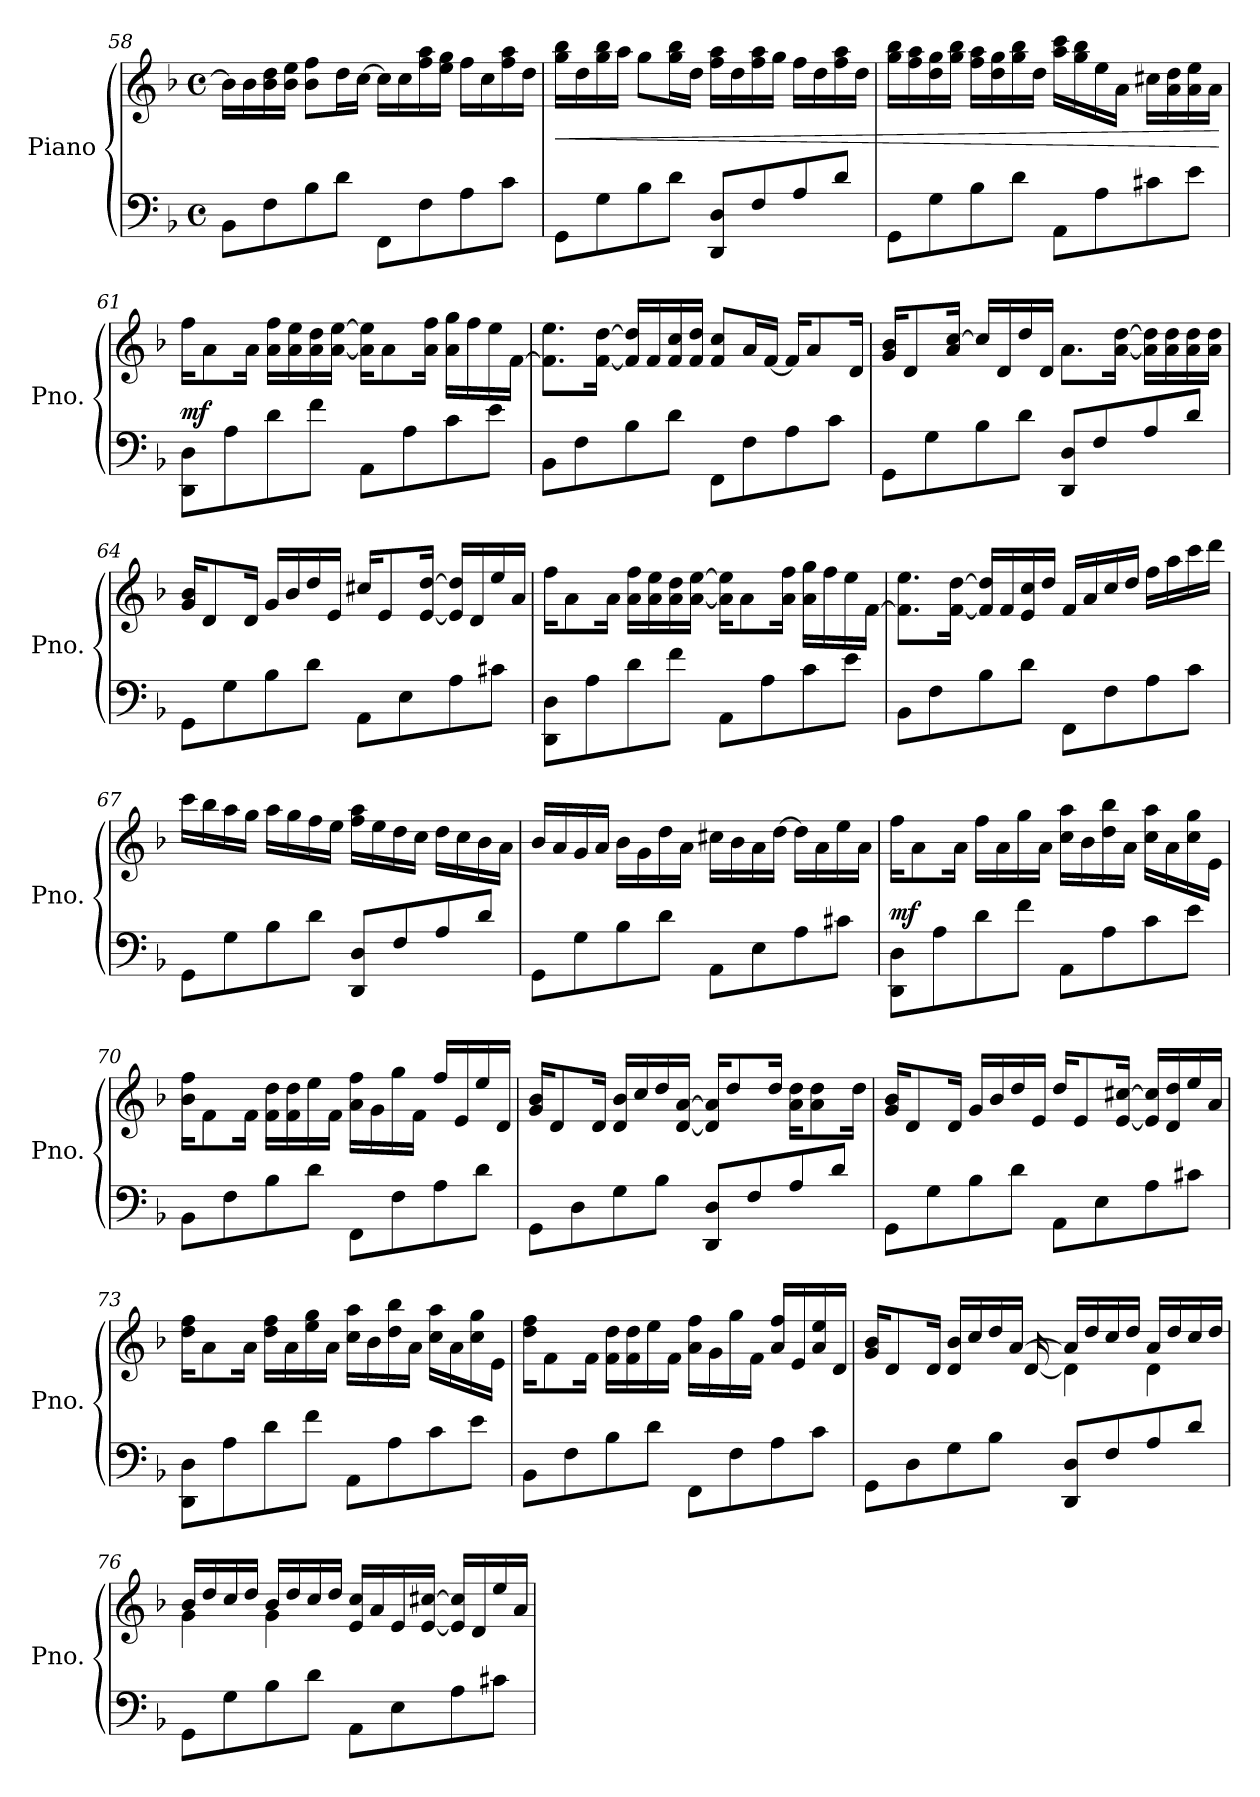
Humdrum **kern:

**kern	**kern	**dynam
*part1	*part1	*part1
*staff2	*staff1	*staff1/2
*I"Piano	*	*
*I'Pno.	*	*
*clefF4	*clefG2	*
*k[b-]	*k[b-]	*
*M4/4	*M4/4	*
*met(c)	*met(c)	*
=58	=58	=58
8BB-\L	16b-\LL]	.
.	16b-\	.
8F\	16b-\ 16dd\	.
.	16b-\ 16ee\JJ	.
8B-\	8b-\ 8ff\L	.
8d\J	16dd\L	.
.	[16cc\JJ	.
8FF\L	16cc\LL]	.
.	16cc\	.
8F\	16ff\ 16aa\	.
.	16ee\ 16gg\JJ	.
8A\	16ff\LL	.
.	16cc\	.
8c\J	16ff\ 16aa\	.
.	16dd\JJ	.
=59	=59	=59
!	!	!LO:HP:b
8GG\L	16gg\ 16bb-\LL	<
.	16dd\	.
8G\	16gg\ 16bb-\	.
.	16aa\JJ	.
8B-\	8gg\L	.
8d\J	16gg\ 16bb-\L	.
.	16dd\JJ	.
8DD/ 8D/L	16ff\ 16aa\LL	.
.	16dd\	.
8F/	16ff\ 16aa\	.
.	16gg\JJ	.
8A/	16ff\LL	.
.	16dd\	.
8d/J	16ff\ 16aa\	.
.	16dd\JJ	.
!!LO:LB:g=z
=60	=60	=60
8GG\L	16gg\ 16bb-\LL	.
.	16ff\ 16aa\	.
8G\	16dd\ 16gg\	.
.	16gg\ 16bb-\JJ	.
8B-\	16ff\ 16aa\LL	.
.	16dd\ 16gg\	.
8d\J	16gg\ 16bb-\	.
.	16dd\JJ	.
8AA\L	16aa\ 16ccc\LL	.
.	16gg\ 16bb-\	.
8A\	16ee\	.
.	16a\JJ	.
8c#X\	16cc#X\LL	.
.	16a\ 16dd\	.
8e\J	16a\ 16ee\	.
.	16a\JJ	.
.	.	[
=61	=61	=61
!	!	!LO:DY:a=2
8DD\ 8D\L	16ff\KL	mf
.	8a\	.
8A\	.	.
.	16a\Jk	.
8d\	16a\ 16ff\LL	.
.	16a\ 16ee\	.
8f\J	16a\ 16dd\	.
.	[16a\ [16ee\JJ	.
8AA\L	16a\] 16ee\]KL	.
.	8a\	.
8A\	.	.
.	16a\ 16ff\Jk	.
8c\	16a\ 16gg\LL	.
.	16ff\	.
8e\J	16ee\	.
.	[16f\JJ	.
=62	=62	=62
8BB-\L	8.f\] 8.ee\L	.
8F\	.	.
.	[16f\ [16dd\Jk	.
8B-\	16f/] 16dd/]LL	.
.	16f/	.
8d\J	16f/ 16cc/	.
.	16f/ 16dd/JJ	.
8FF\L	8f/ 8cc/L	.
8F\	16a/L	.
.	[16f/JJ	.
8A\	16f/KL]	.
.	8a/	.
8c\J	.	.
.	16d/Jk	.
!!LO:LB:g=z
=63	=63	=63
8GG\L	16g/ 16b-/KL	.
.	8d/	.
8G\	.	.
.	16a/ [16cc/Jk	.
8B-\	16cc/LL]	.
.	16d/	.
8d\J	16dd/	.
.	16d/JJ	.
8DD/ 8D/L	8.a\L	.
8F/	.	.
.	[16a\ [16dd\Jk	.
8A/	16a\] 16dd\]LL	.
.	16a\ 16dd\	.
8d/J	16a\ 16dd\	.
.	16a\ 16dd\JJ	.
=64	=64	=64
8GG\L	16g/ 16b-/KL	.
.	8d/	.
8G\	.	.
.	16d/Jk	.
8B-\	16g/LL	.
.	16b-/	.
8d\J	16dd/	.
.	16e/JJ	.
8AA\L	16cc#X/KL	.
.	8e/	.
8E\	.	.
.	[16e/ [16dd/Jk	.
8A\	16e/] 16dd/]LL	.
.	16d/	.
8c#X\J	16ee/	.
.	16a/JJ	.
=65	=65	=65
8DD\ 8D\L	16ff\KL	.
.	8a\	.
8A\	.	.
.	16a\Jk	.
8d\	16a\ 16ff\LL	.
.	16a\ 16ee\	.
8f\J	16a\ 16dd\	.
.	[16a\ [16ee\JJ	.
8AA\L	16a\] 16ee\]KL	.
.	8a\	.
8A\	.	.
.	16a\ 16ff\Jk	.
8c\	16a\ 16gg\LL	.
.	16ff\	.
8e\J	16ee\	.
.	[16f\JJ	.
!!LO:PB:g=z
=66	=66	=66
8BB-\L	8.f\] 8.ee\L	.
8F\	.	.
.	[16f\ [16dd\Jk	.
8B-\	16f/] 16dd/]LL	.
.	16f/	.
8d\J	16e/ 16cc/	.
.	16dd/JJ	.
8FF\L	16f/LL	.
.	16a/	.
8F\	16cc/	.
.	16dd/JJ	.
8A\	16ff\LL	.
.	16aa\	.
8c\J	16ccc\	.
.	16ddd\JJ	.
=67	=67	=67
8GG\L	16ccc\LL	.
.	16bb-\	.
8G\	16aa\	.
.	16gg\JJ	.
8B-\	16aa\LL	.
.	16gg\	.
8d\J	16ff\	.
.	16ee\JJ	.
8DD/ 8D/L	16ff\ 16aa\LL	.
.	16ee\	.
8F/	16dd\	.
.	16cc\JJ	.
8A/	16dd\LL	.
.	16cc\	.
8d/J	16b-\	.
.	16a\JJ	.
!!LO:LB:g=z
=68	=68	=68
8GG\L	16b-/LL	.
.	16a/	.
8G\	16g/	.
.	16a/JJ	.
8B-\	16b-\LL	.
.	16g\	.
8d\J	16dd\	.
.	16a\JJ	.
8AA\L	16cc#X\LL	.
.	16b-\	.
8E\	16a\	.
.	[16dd\JJ	.
8A\	16dd\LL]	.
.	16a\	.
8c#X\J	16ee\	.
.	16a\JJ	.
=69	=69	=69
!	!	!LO:DY:a=2
8DD\ 8D\L	16ff\KL	mf
.	8a\	.
8A\	.	.
.	16a\Jk	.
8d\	16ff\LL	.
.	16a\	.
8f\J	16gg\	.
.	16a\JJ	.
8AA\L	16cc\ 16aa\LL	.
.	16b-\	.
8A\	16dd\ 16bb-\	.
.	16a\JJ	.
8c\	16cc\ 16aa\LL	.
.	16a\	.
8e\J	16cc\ 16gg\	.
.	16e\JJ	.
=70	=70	=70
8BB-\L	16b-\ 16ff\KL	.
.	8f\	.
8F\	.	.
.	16f\Jk	.
8B-\	16f\ 16dd\LL	.
.	16f\ 16dd\	.
8d\J	16ee\	.
.	16f\JJ	.
8FF\L	16a\ 16ff\LL	.
.	16g\	.
8F\	16gg\	.
.	16f\JJ	.
8A\	16ff/LL	.
.	16e/	.
8d\J	16ee/	.
.	16d/JJ	.
!!LO:LB:g=z
=71	=71	=71
8GG\L	16g/ 16b-/KL	.
.	8d/	.
8D\	.	.
.	16d/Jk	.
8G\	16d/ 16b-/LL	.
.	16cc/	.
8B-\J	16dd/	.
.	[16d/ [16a/JJ	.
8DD/ 8D/L	16d/] 16a/]KL	.
.	8dd/	.
8F/	.	.
.	16dd/Jk	.
8A/	16a\ 16dd\KL	.
.	8a\ 8dd\	.
8d/J	.	.
.	16dd\Jk	.
=72	=72	=72
8GG\L	16g/ 16b-/KL	.
.	8d/	.
8G\	.	.
.	16d/Jk	.
8B-\	16g/LL	.
.	16b-/	.
8d\J	16dd/	.
.	16e/JJ	.
8AA\L	16dd/KL	.
.	8e/	.
8E\	.	.
.	[16e/ [16cc#X/Jk	.
8A\	16e/] 16cc#/]LL	.
.	16d/ 16dd/	.
8c#X\J	16ee/	.
.	16a/JJ	.
=73	=73	=73
8DD\ 8D\L	16dd\ 16ff\KL	.
.	8a\	.
8A\	.	.
.	16a\Jk	.
8d\	16dd\ 16ff\LL	.
.	16a\	.
8f\J	16ee\ 16gg\	.
.	16a\JJ	.
8AA\L	16cc\ 16aa\LL	.
.	16b-\	.
8A\	16dd\ 16bb-\	.
.	16a\JJ	.
8c\	16cc\ 16aa\LL	.
.	16a\	.
8e\J	16cc\ 16gg\	.
.	16e\JJ	.
!!LO:LB:g=z
=74	=74	=74
8BB-\L	16dd\ 16ff\KL	.
.	8f\	.
8F\	.	.
.	16f\Jk	.
8B-\	16f\ 16dd\LL	.
.	16f\ 16dd\	.
8d\J	16ee\	.
.	16f\JJ	.
8FF\L	16a\ 16ff\LL	.
.	16g\	.
8F\	16gg\	.
.	16f\JJ	.
8A\	16a/ 16ff/LL	.
.	16e/	.
8c\J	16a/ 16ee/	.
.	16d/JJ	.
=75	=75	=75
*	*^	*
8GG\L	16g/ 16b-/KL	4..ryy	.
.	8d/	.	.
8D\	.	.	.
.	16d/Jk	.	.
8G\	16d/ 16b-/LL	.	.
.	16cc/	.	.
8B-\J	16dd/	.	.
.	[16a/JJ	[16d/	.
8DD/ 8D/L	16a/LL]	4d\]	.
.	16dd/	.	.
8F/	16cc/	.	.
.	16dd/JJ	.	.
8A/	16a/LL	4d\	.
.	16dd/	.	.
8d/J	16cc/	.	.
.	16dd/JJ	.	.
!!LO:LB:g=z	!!
=76	=76	=76	=76
8GG\L	16b-/LL	4g\	.
.	16dd/	.	.
8G\	16cc/	.	.
.	16dd/JJ	.	.
8B-\	16b-/LL	4g\	.
.	16dd/	.	.
8d\J	16cc/	.	.
.	16dd/JJ	.	.
8AA\L	16e/ 16cc/LL	2ryy	.
.	16a/	.	.
8E\	16e/	.	.
.	[16e/ [16cc#X/JJ	.	.
8A\	16e/] 16cc#/]LL	.	.
.	16d/	.	.
8c#X\J	16ee/	.	.
.	16a/JJ	.	.
*	*v	*v	*
=	=	=
*-	*-	*-
